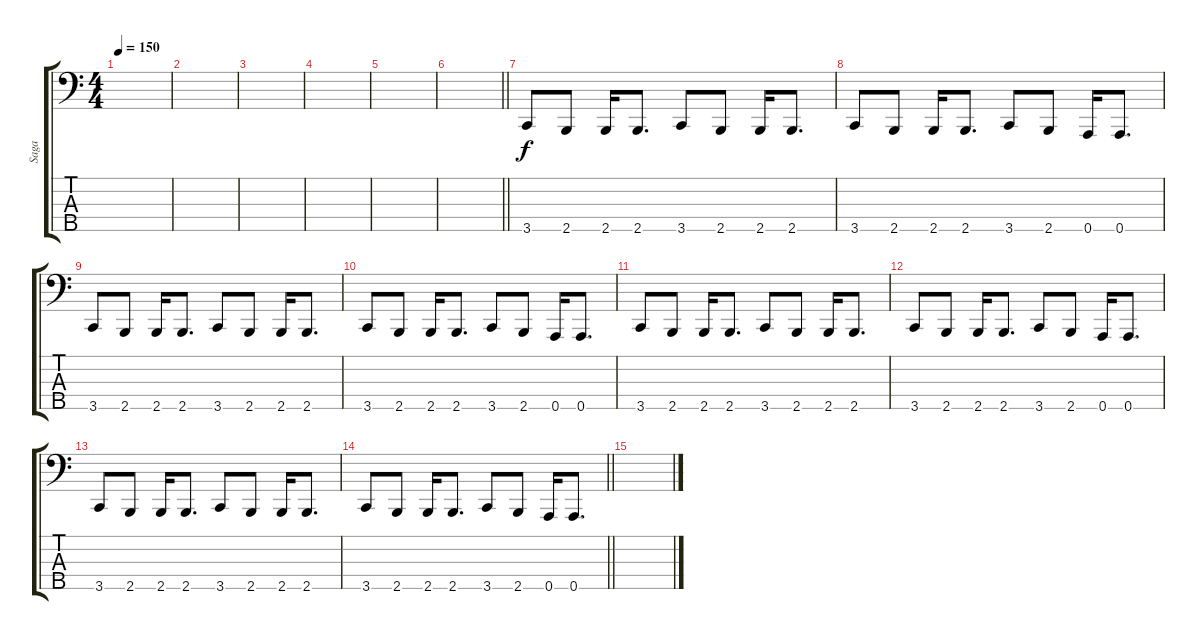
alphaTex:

\track ("Saga" "Saga") {instrument electricbasspick}
\staff {score tabs}
\tuning (G2 D2 A1 E1 A0) {hide}
\ts (4 4)
\tempo 150
\clef f4
\ks c
|
|
|
|
|
\barLineRight lightlight
|
\section ("" "")
3.5.8 2.5.8 2.5.16 2.5.8{d} 3.5.8 2.5.8 2.5.16 2.5.8{d} |
3.5.8 2.5.8 2.5.16 2.5.8{d} 3.5.8 2.5.8 0.5.16 0.5.8{d} |
3.5.8 2.5.8 2.5.16 2.5.8{d} 3.5.8 2.5.8 2.5.16 2.5.8{d} |
3.5.8 2.5.8 2.5.16 2.5.8{d} 3.5.8 2.5.8 0.5.16 0.5.8{d} |
3.5.8 2.5.8 2.5.16 2.5.8{d} 3.5.8 2.5.8 2.5.16 2.5.8{d} |
3.5.8 2.5.8 2.5.16 2.5.8{d} 3.5.8 2.5.8 0.5.16 0.5.8{d} |
3.5.8 2.5.8 2.5.16 2.5.8{d} 3.5.8 2.5.8 2.5.16 2.5.8{d} |
\barLineRight lightlight
3.5.8 2.5.8 2.5.16 2.5.8{d} 3.5.8 2.5.8 0.5.16 0.5.8{d} |
\section ("" "")
